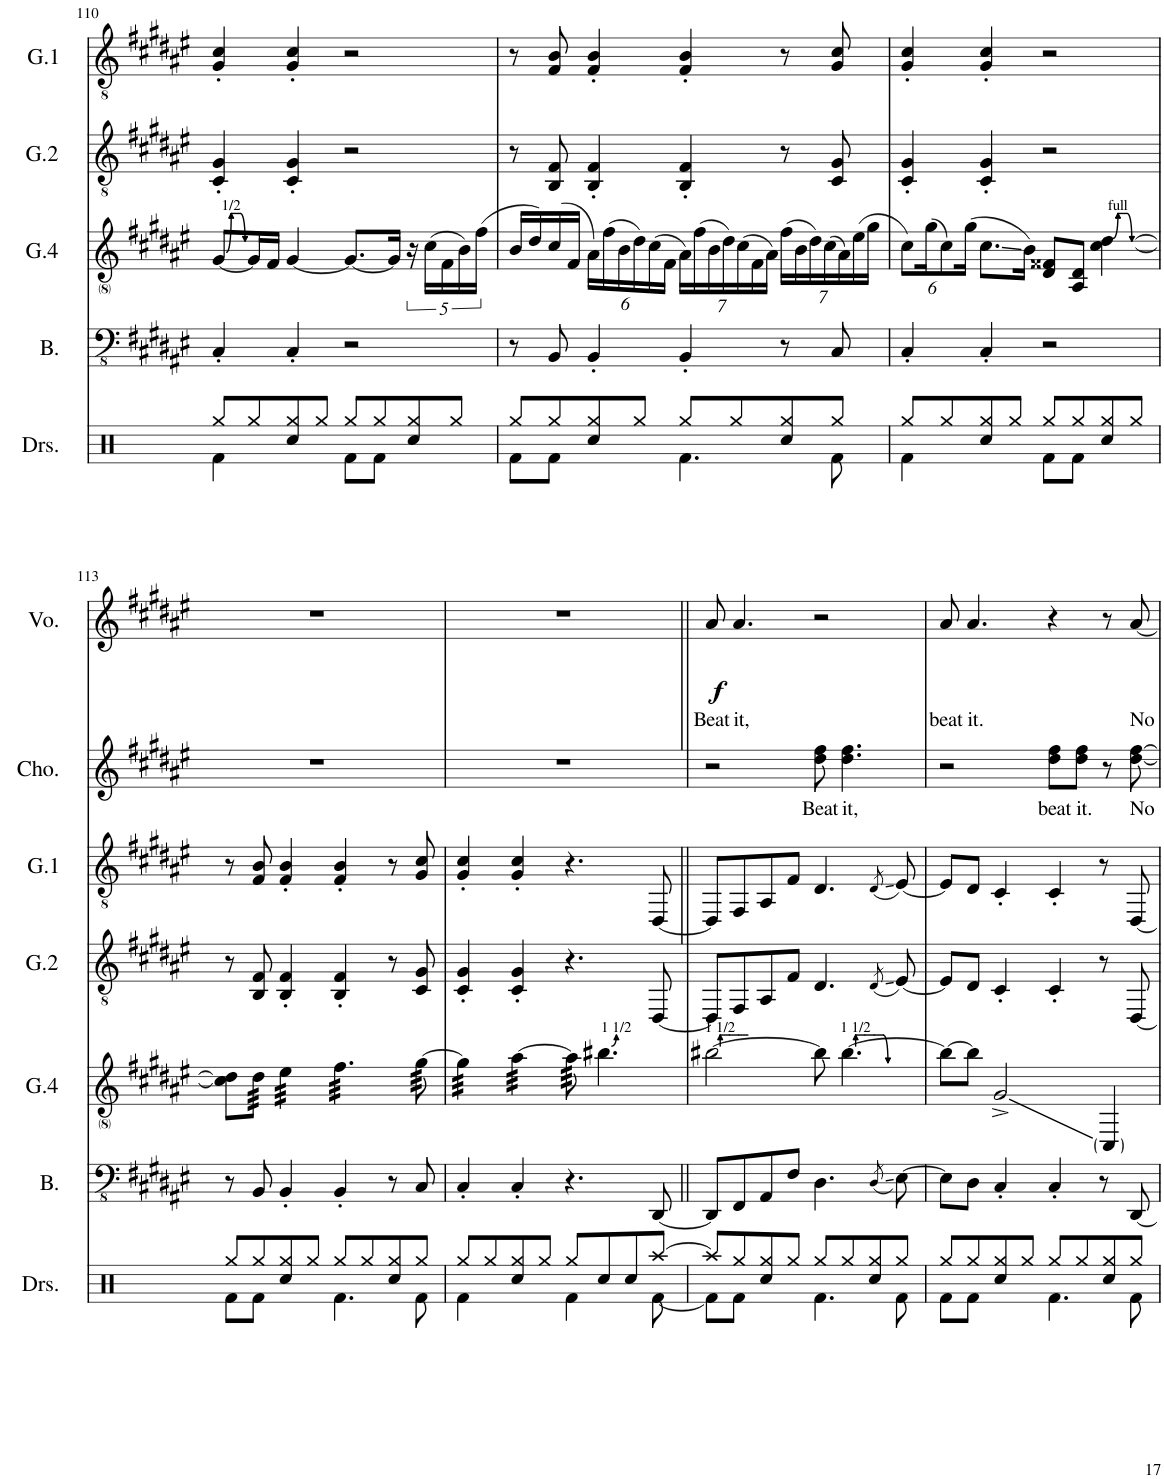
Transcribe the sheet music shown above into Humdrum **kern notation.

**kern	**kern	**kern	**kern	**kern	**text	**kern	**text	**dynam
*part6	*part5	*part4	*part3	*part2	*part2	*part1	*part1	*part1
*staff6	*staff5	*staff4	*staff3	*staff2	*staff2	*staff1	*staff1	*staff1
*I"Bass	*I"Guitar 4	*I"Guitar 2	*I"Guitar 1	*I"Choir	*	*I"Voice	*	*
*I'B.	*I'G.4	*I'G.2	*I'G.1	*I'Cho.	*	*I'Vo.	*	*
!!LO:PB:g=z
*clefFv4	*clefG2	*clefGv2	*clefGv2	*clefG2	*	*clefG2	*	*
*k[f#c#g#d#a#e#]	*k[f#c#g#d#a#e#]	*k[f#c#g#d#a#e#]	*k[f#c#g#d#a#e#]	*k[f#c#g#d#a#e#]	*	*k[f#c#g#d#a#e#]	*	*
*M4/4	*M4/4	*M4/4	*M4/4	*M4/4	*	*M4/4	*	*
=110	=110	=110	=110	=110	=110	=110	=110	=110
4CC#'/	[8g#/L	4C#/' 4G#/'	4G#/' 4c#/'	1r	.	1r	.	.
.	16g#/L]	.	.	.	.	.	.	.
.	16f#/JJ	.	.	.	.	.	.	.
4CC#'/	[4g#/	4C#/' 4G#/'	4G#/' 4c#/'	.	.	.	.	.
2r	8.g#/L_	2r	2r	.	.	.	.	.
.	16g#/Jk]	.	.	.	.	.	.	.
.	20r	.	.	.	.	.	.	.
.	(20cc#\LL	.	.	.	.	.	.	.
.	20f#\	.	.	.	.	.	.	.
.	20b\)	.	.	.	.	.	.	.
.	(20ff#\JJ	.	.	.	.	.	.	.
=111	=111	=111	=111	=111	=111	=111	=111	=111
8r	16b/LL	8r	8r	1r	.	1r	.	.
.	16dd#/)	.	.	.	.	.	.	.
8BBB/	(16cc#/	8BB/ 8F#/	8F#/ 8B/	.	.	.	.	.
.	16f#/JJ	.	.	.	.	.	.	.
*	*Xbrackettup	*	*	*	*	*	*	*
4BBB'/	24a#\LL)	4BB/' 4F#/'	4F#/' 4B/'	.	.	.	.	.
.	(24ff#\	.	.	.	.	.	.	.
.	24b\	.	.	.	.	.	.	.
.	24dd#\)	.	.	.	.	.	.	.
.	(24cc#\	.	.	.	.	.	.	.
.	24f#\JJ	.	.	.	.	.	.	.
4BBB'/	28a#\LL)	4BB/' 4F#/'	4F#/' 4B/'	.	.	.	.	.
.	(28ff#\	.	.	.	.	.	.	.
.	28b\	.	.	.	.	.	.	.
.	28dd#\)	.	.	.	.	.	.	.
.	(28cc#\	.	.	.	.	.	.	.
.	28f#\	.	.	.	.	.	.	.
.	28a#\JJ)	.	.	.	.	.	.	.
8r	(28ff#\LL	8r	8r	.	.	.	.	.
.	28b\	.	.	.	.	.	.	.
.	28dd#\)	.	.	.	.	.	.	.
.	(28cc#\	.	.	.	.	.	.	.
8CC#/	.	8C#/ 8G#/	8G#/ 8c#/	.	.	.	.	.
.	28a#\)	.	.	.	.	.	.	.
.	(28ee#\	.	.	.	.	.	.	.
.	28gg#\JJ	.	.	.	.	.	.	.
=112	=112	=112	=112	=112	=112	=112	=112	=112
4CC#'/	12cc#\L)	4C#/' 4G#/'	4G#/' 4c#/'	1r	.	1r	.	.
.	(24gg#\K	.	.	.	.	.	.	.
.	12cc#\)	.	.	.	.	.	.	.
.	(24gg#\Jk	.	.	.	.	.	.	.
4CC#'/	8.cc#\L	4C#/' 4G#/'	4G#/' 4c#/'	.	.	.	.	.
.	16b\Jk)	.	.	.	.	.	.	.
2r	8d#/ 8f##X/L	2r	2r	.	.	.	.	.
.	8A#/ 8d#/J	.	.	.	.	.	.	.
.	[4cc#\ [4dd#\	.	.	.	.	.	.	.
!!LO:LB:g=z
=113	=113	=113	=113	=113	=113	=113	=113	=113
8r	8cc#\] 8dd#\]L	8r	8r	1r	.	1r	.	.
*	*tremolo	*	*	*	*	*	*	*
8BBB/	64dd#\	8BB/ 8F#/	8F#/ 8B/	.	.	.	.	.
.	64dd#\	.	.	.	.	.	.	.
.	64dd#\	.	.	.	.	.	.	.
.	64dd#\	.	.	.	.	.	.	.
.	64dd#\	.	.	.	.	.	.	.
.	64dd#\	.	.	.	.	.	.	.
.	64dd#\	.	.	.	.	.	.	.
.	64dd#\JJJJ	.	.	.	.	.	.	.
4BBB'/	32ee#\LLL	4BB/' 4F#/'	4F#/' 4B/'	.	.	.	.	.
.	32ee#\	.	.	.	.	.	.	.
.	32ee#\	.	.	.	.	.	.	.
.	32ee#\	.	.	.	.	.	.	.
.	32ee#\	.	.	.	.	.	.	.
.	32ee#\	.	.	.	.	.	.	.
.	32ee#\	.	.	.	.	.	.	.
.	32ee#\JJJ	.	.	.	.	.	.	.
4BBB'/	32ff#\LLL	4BB/' 4F#/'	4F#/' 4B/'	.	.	.	.	.
.	32ff#\	.	.	.	.	.	.	.
.	32ff#\	.	.	.	.	.	.	.
.	32ff#\	.	.	.	.	.	.	.
.	32ff#\	.	.	.	.	.	.	.
.	32ff#\	.	.	.	.	.	.	.
.	32ff#\	.	.	.	.	.	.	.
.	32ff#\	.	.	.	.	.	.	.
8r	32ff#\	8r	8r	.	.	.	.	.
.	32ff#\	.	.	.	.	.	.	.
.	32ff#\	.	.	.	.	.	.	.
.	32ff#\JJJ	.	.	.	.	.	.	.
8CC#/	[64gg#\	8C#/ 8G#/	8G#/ 8c#/	.	.	.	.	.
.	64gg#\	.	.	.	.	.	.	.
.	64gg#\	.	.	.	.	.	.	.
.	64gg#\	.	.	.	.	.	.	.
.	64gg#\	.	.	.	.	.	.	.
.	64gg#\	.	.	.	.	.	.	.
.	64gg#\	.	.	.	.	.	.	.
.	64gg#\	.	.	.	.	.	.	.
=114	=114	=114	=114	=114	=114	=114	=114	=114
4CC#'/	32gg#\]LLL	4C#/' 4G#/'	4G#/' 4c#/'	1r	.	1r	.	.
.	32gg#\	.	.	.	.	.	.	.
.	32gg#\	.	.	.	.	.	.	.
.	32gg#\	.	.	.	.	.	.	.
.	32gg#\	.	.	.	.	.	.	.
.	32gg#\	.	.	.	.	.	.	.
.	32gg#\	.	.	.	.	.	.	.
.	32gg#\JJJ	.	.	.	.	.	.	.
4CC#'/	[32aa#\LLL	4C#/' 4G#/'	4G#/' 4c#/'	.	.	.	.	.
.	32aa#\	.	.	.	.	.	.	.
.	32aa#\	.	.	.	.	.	.	.
.	32aa#\	.	.	.	.	.	.	.
.	32aa#\	.	.	.	.	.	.	.
.	32aa#\	.	.	.	.	.	.	.
.	32aa#\	.	.	.	.	.	.	.
.	32aa#\JJJ	.	.	.	.	.	.	.
4.r	64aa#\]	4.r	4.r	.	.	.	.	.
.	64aa#\	.	.	.	.	.	.	.
.	64aa#\	.	.	.	.	.	.	.
.	64aa#\	.	.	.	.	.	.	.
.	64aa#\	.	.	.	.	.	.	.
.	64aa#\	.	.	.	.	.	.	.
.	64aa#\	.	.	.	.	.	.	.
.	64aa#\	.	.	.	.	.	.	.
*	*Xtremolo	*	*	*	*	*	*	*
.	4.bb#X\	.	.	.	.	.	.	.
[8DDD#/	.	[8DD#/	[8DD#/	.	.	.	.	.
=115||	=115||	=115||	=115||	=115||	=115||	=115||	=115||	=115||
!	!	!	!	!	!	!	!LO:LY:b	!LO:DY:b
8DDD#/L]	[2bb#X\	8DD#/L]	8DD#/L]	2r	.	8a#/	Beat	f
!	!	!	!	!	!	!	!LO:LY:b	!
8FFF#/	.	8FF#/	8FF#/	.	.	4.a#/	it,	.
8AAA#/	.	8AA#/	8AA#/	.	.	.	.	.
8FF#/J	.	8F#/J	8F#/J	.	.	.	.	.
!	!	!	!	!	!LO:LY:b	!	!	!
4.DD#\	8bb#\]	4.D#/	4.D#/	8dd#\ 8ff#\	Beat	2r	.	.
!	!	!	!	!	!LO:LY:b	!	!	!
.	[4.bb#\	.	.	4.dd#\ 4.ff#\	it,	.	.	.
(8qDD#/	.	(8qD#/	(8qD#/	.	.	.	.	.
[8EE#\)	.	[8E#/)	[8E#/)	.	.	.	.	.
=116	=116	=116	=116	=116	=116	=116	=116	=116
!	!	!	!	!	!	!	!LO:LY:b	!
8EE#\L]	8bb#\L_	8E#/L]	8E#/L]	2r	.	8a#/	beat	.
!	!	!	!	!	!	!	!LO:LY:b	!
8DD#\J	8bb#\J]	8D#/J	8D#/J	.	.	4.a#/	it.	.
4CC#'/	2g#^/	4C#'/	4C#'/	.	.	.	.	.
!	!	!	!	!	!LO:LY:b	!	!	!
4CC#'/	.	4C#'/	4C#'/	8dd#\ 8ff#\L	beat	4r	.	.
!	!	!	!	!	!LO:LY:b	!	!	!
.	.	.	.	8dd#\ 8ff#\J	it.	.	.	.
8r	4C#/	8r	8r	8r	.	8r	.	.
!	!	!	!	!	!LO:LY:b	!	!LO:LY:b	!
[8DDD#/	.	[8DD#/	[8DD#/	[8dd#\ [8ff#\	No	[8a#/	No	.
=	=	=	=	=	=	=	=	=
*-	*-	*-	*-	*-	*-	*-	*-	*-
